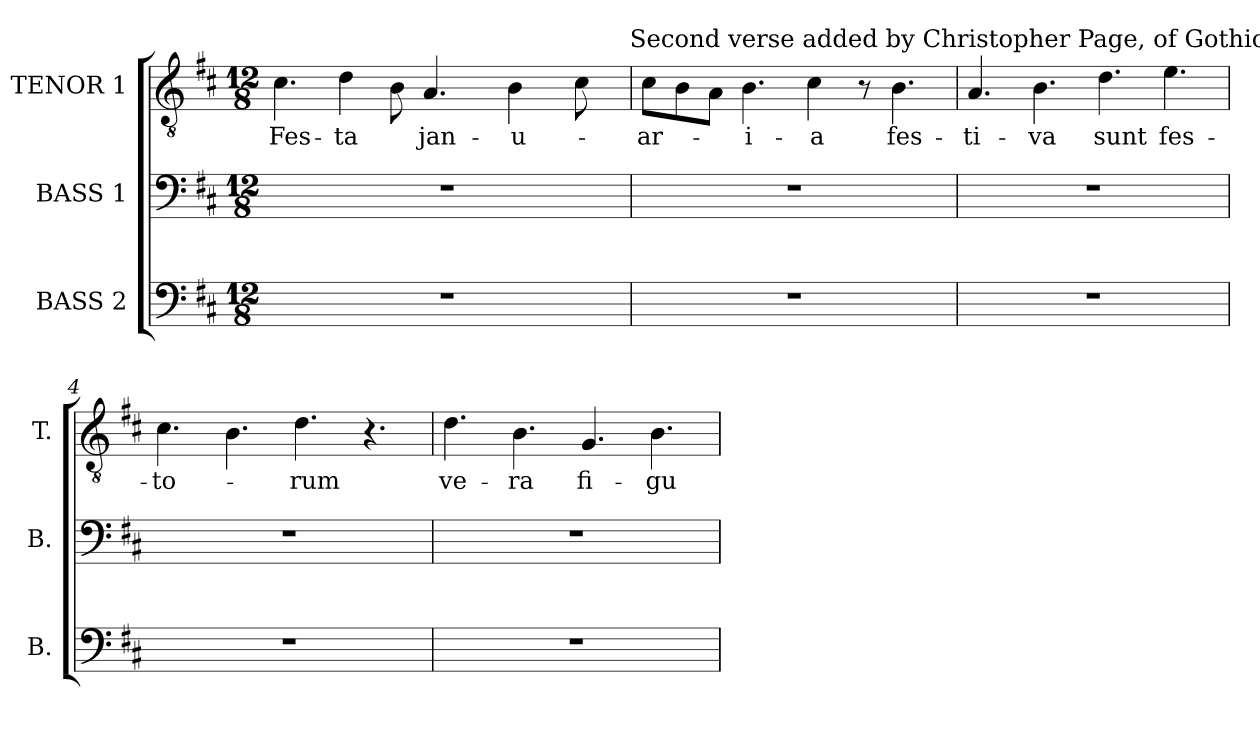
**kern	**kern	**kern	**text
*part3	*part2	*part1	*part1
*staff3	*staff2	*staff1	*staff1
*I"BASS 2	*I"BASS 1	*I"TENOR 1	*
*I'B.	*I'B.	*I'T.	*
!!LO:PB:g=z
*clefF4	*clefF4	*clefGv2	*
*	*	*ITrd7c12	*
*k[f#c#]	*k[f#c#]	*k[f#c#]	*
*D:	*D:	*D:	*
*M12/8	*M12/8	*M12/8	*
*MM143	*MM143	*MM143	*
=1	=1	=1	=1
!LO:N:vis=1	!LO:N:vis=1	!	!
!	!	!	!LO:LY:b:color=#000000
*	*	*^	*
1.r	1.r	4.C#i\	1ryy	Fes-
!	!	!	!	!LO:LY:b:color=#000000
.	.	4Di\	.	-ta
.	.	8BBi\	.	.
!	!	!	!	!LO:LY:b:color=#000000
.	.	4.AAi/	.	jan-
.	.	.	4ryy	.
!	!	!	!	!LO:LY:b:color=#000000
.	.	4BBi\	.	-u-
.	.	.	8ryy	.
.	.	8C#i\	16ryy	.
.	.	.	32ryy	.
.	.	.	64ryy	.
.	.	.	128...ryy	.
!	!	!	!LO:TX:a:t=Second verse added by Christopher Page, of Gothic Voices	!
.	.	.	1024ryy	.
=2	=2	=2	=2	=2
!LO:N:vis=1	!LO:N:vis=1	!	!	!
*	*	*v	*v	*
*	*	*^	*
!	!	!	!	!LO:LY:b:color=#000000
*	*	*v	*v	*
1.r	1.r	8C#i\L	-ar-
.	.	8BBi\	.
.	.	8AAi\J	.
!	!	!	!LO:LY:b:color=#000000
.	.	4.BBi\	-i-
!	!	!	!LO:LY:b:color=#000000
.	.	4C#i\	-a
.	.	8r	.
!	!	!	!LO:LY:b:color=#000000
.	.	4.BBi\	fes-
=3	=3	=3	=3
!LO:N:vis=1	!LO:N:vis=1	!	!
!	!	!	!LO:LY:b:color=#000000
1.r	1.r	4.AAi/	-ti-
!	!	!	!LO:LY:b:color=#000000
.	.	4.BBi\	-va
!	!	!	!LO:LY:b:color=#000000
.	.	4.Di\	sunt
!	!	!	!LO:LY:b:color=#000000
.	.	4.Ei\	fes-
=4	=4	=4	=4
!LO:N:vis=1	!LO:N:vis=1	!	!
!	!	!	!LO:LY:b:color=#000000
1.r	1.r	4.C#i\	-to-
.	.	4.BBi\	.
!	!	!	!LO:LY:b:color=#000000
.	.	4.Di\	-rum
.	.	4.r	.
=5	=5	=5	=5
!LO:N:vis=1	!LO:N:vis=1	!	!
!	!	!	!LO:LY:b:color=#000000
1.r	1.r	4.Di\	ve-
!	!	!	!LO:LY:b:color=#000000
.	.	4.BBi\	-ra
!	!	!	!LO:LY:b:color=#000000
.	.	4.GGi/	fi-
!	!	!	!LO:LY:b:color=#000000
.	.	4.BBi\	-gu-
=	=	=	=
*-	*-	*-	*-
